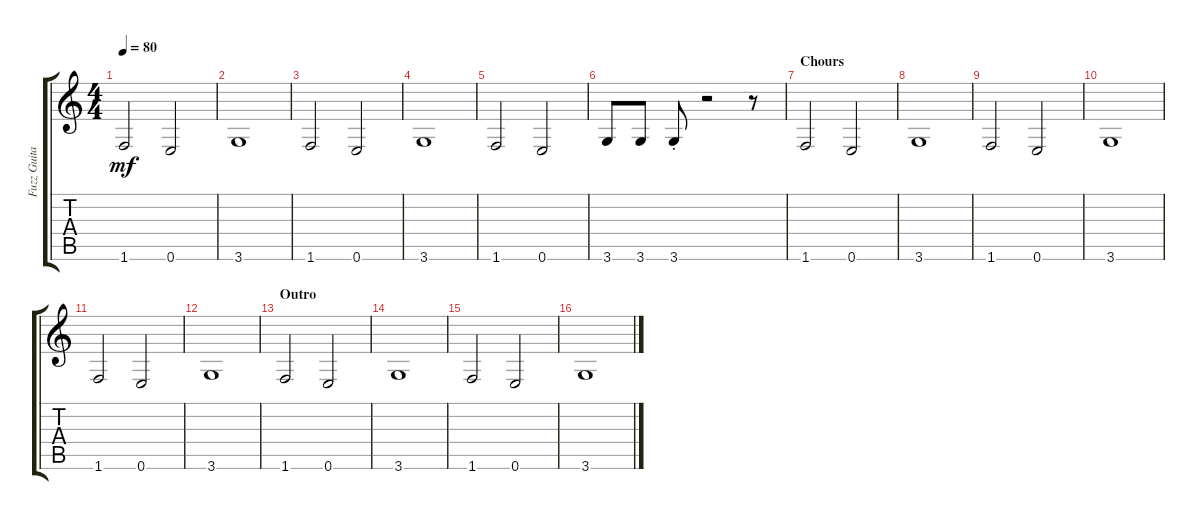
\track ("Fuzz Guitar" "Fuzz Guita") {instrument distortionguitar}
\staff {score tabs}
\tuning (E4 B3 G3 D3 A2 E2) {hide}
\ts (4 4)
\tempo 80
\clef g2
\ks c
1.6.2{dy mf} 0.6.2 |
3.6.1 |
1.6.2 0.6.2 |
3.6.1 |
1.6.2 0.6.2 |
3.6.8 3.6.8 3.6{st}.8 r.2 r.8 |
\section ("" "Chours")
1.6.2 0.6.2 |
3.6.1 |
1.6.2 0.6.2 |
3.6.1 |
1.6.2 0.6.2 |
3.6.1 |
\section ("" "Outro")
1.6.2 0.6.2 |
3.6.1 |
1.6.2 0.6.2 |
3.6.1
